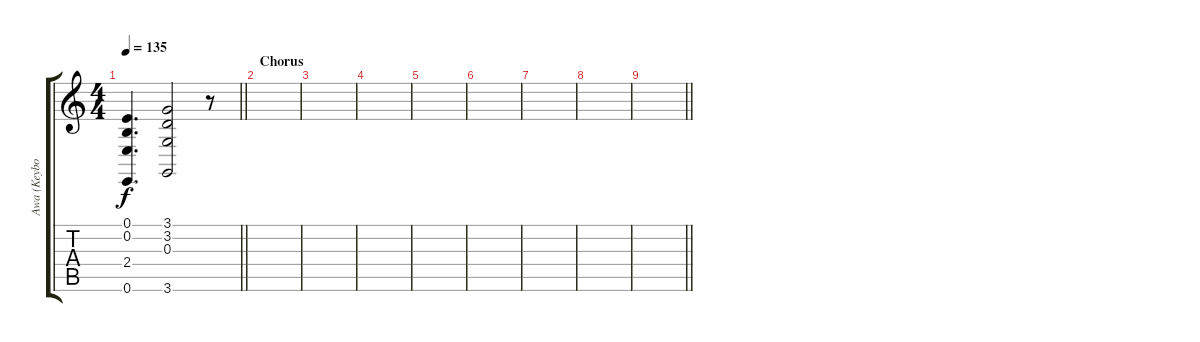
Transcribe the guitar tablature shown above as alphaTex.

\track ("Awa (Keyboard)" "Awa (Keybo") {instrument synthstrings2}
\staff {score tabs}
\tuning (E4 B3 G3 D3 A2 E2) {hide}
\ts (4 4)
\tempo 135
\clef g2
\barLineRight lightlight
\ks c
(0.1{t} 0.2{t} 2.4{t} 0.6{t}).4{d dy f} (3.1 3.2 0.3 3.6).2 r.8 |
\section ("" "Chorus")
|
|
|
|
|
|
|
\barLineRight lightlight
